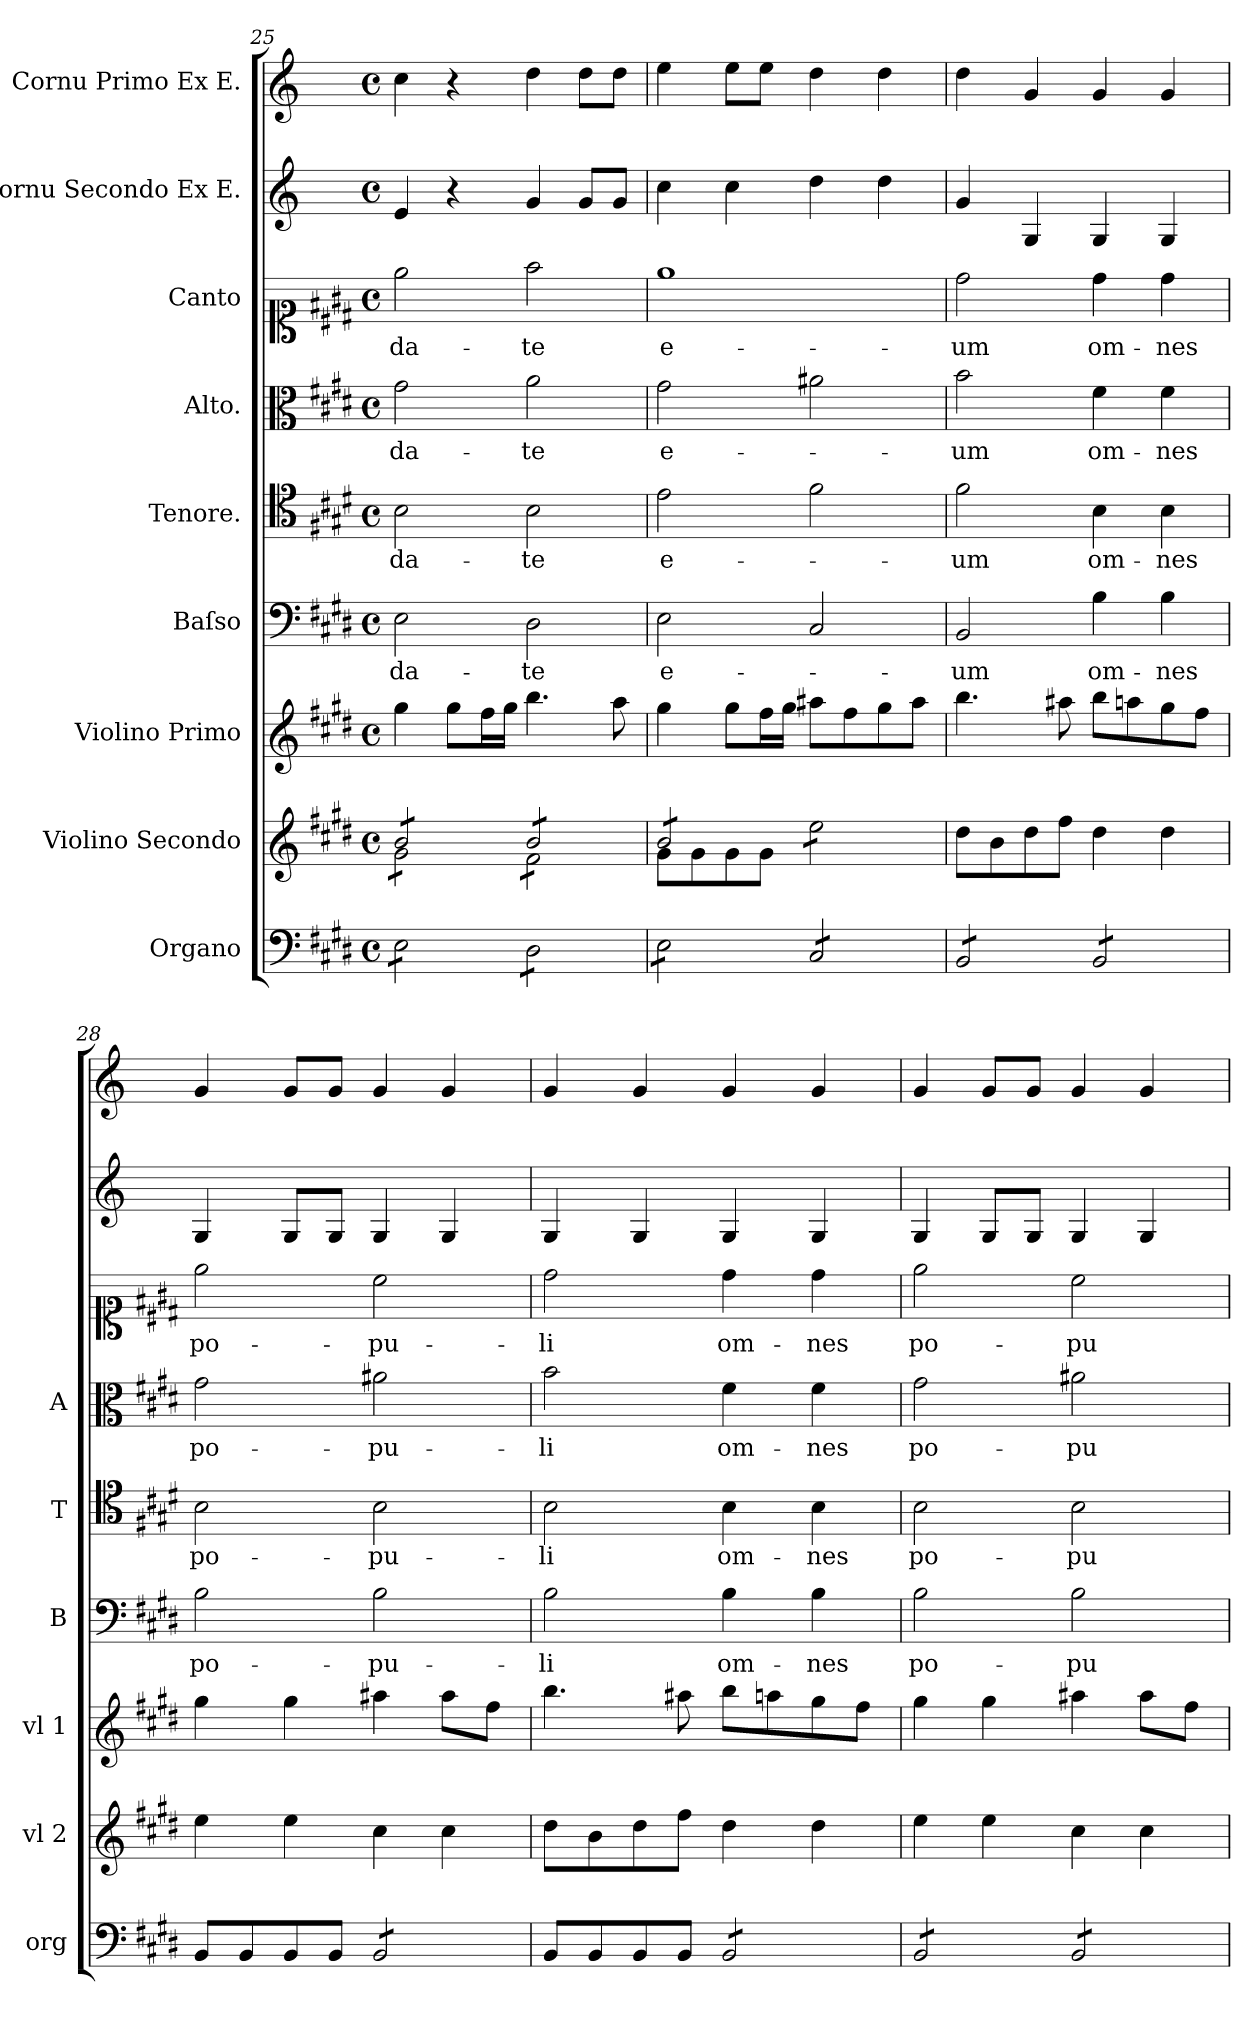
**kern	**kern	**kern	**kern	**text	**kern	**text	**kern	**text	**kern	**text	**kern	**kern
*part9	*part8	*part7	*part6	*part6	*part5	*part5	*part4	*part4	*part3	*part3	*part2	*part1
*staff9	*staff8	*staff7	*staff6	*staff6	*staff5	*staff5	*staff4	*staff4	*staff3	*staff3	*staff2	*staff1
*I"Organo	*I"Violino Secondo	*I"Violino Primo	*I"Baſso	*	*I"Tenore.	*	*I"Alto.	*	*I"Canto	*	*I"Cornu Secondo Ex E.	*I"Cornu Primo Ex E.
*I'org	*I'vl 2	*I'vl 1	*I'B	*	*I'T	*	*I'A	*	*	*	*	*
*clefF4	*clefG2	*clefG2	*clefF4	*	*clefC4	*	*clefC3	*	*clefC1	*	*clefG2	*clefG2
*	*	*	*	*	*	*	*	*	*	*	*ITrd-2c-4	*ITrd-2c-4
*k[f#c#g#d#]	*k[f#c#g#d#]	*k[f#c#g#d#]	*k[f#c#g#d#]	*	*k[f#c#g#d#]	*	*k[f#c#g#d#]	*	*k[f#c#g#d#]	*	*k[f#c#g#d#]	*k[f#c#g#d#]
*E:	*E:	*E:	*E:	*	*E:	*	*E:	*	*E:	*	*E:	*E:
*M4/4	*M4/4	*M4/4	*M4/4	*	*M4/4	*	*M4/4	*	*M4/4	*	*M4/4	*M4/4
*met(c)	*met(c)	*met(c)	*met(c)	*	*met(c)	*	*met(c)	*	*met(c)	*	*met(c)	*met(c)
=25	=25	=25	=25	=25	=25	=25	=25	=25	=25	=25	=25	=25
*	*^	*	*	*	*	*	*	*	*	*	*	*
*tremolo	*	*	*	*	*	*	*	*	*	*	*	*	*
*	*tremolo	*	*	*	*	*	*	*	*	*	*	*	*
8E\L	8b/L	8g#\L	4gg#\	2E\	-da-	2B\	-da-	2g#\	-da-	2ee\	-da-	4g#/	4ee\
8E\	8b/	8g#\	.	.	.	.	.	.	.	.	.	.	.
8E\	8b/	8g#\	8gg#\L	.	.	.	.	.	.	.	.	4r	4r
8E\J	8b/J	8g#\J	16ff#\L	.	.	.	.	.	.	.	.	.	.
.	.	.	16gg#\JJ	.	.	.	.	.	.	.	.	.	.
8D#\L	8b/L	8f#\L	4.bb\	2D#\	-te	2B\	-te	2a\	-te	2ff#\	-te	4b/	4ff#\
8D#\	8b/	8f#\	.	.	.	.	.	.	.	.	.	.	.
8D#\	8b/	8f#\	.	.	.	.	.	.	.	.	.	8b/L	8ff#\L
8D#\J	8b/J	8f#\J	8aa\	.	.	.	.	.	.	.	.	8b/J	8ff#\J
=26	=26	=26	=26	=26	=26	=26	=26	=26	=26	=26	=26	=26	=26
8E\L	8b/L	8g#\L	4gg#\	2E\	e-	2e\	e-	2g#\	e-	1ee	e-	4ee\	4gg#\
8E\	8b/	8g#\	.	.	.	.	.	.	.	.	.	.	.
8E\	8b/	8g#\	8gg#\L	.	.	.	.	.	.	.	.	4ee\	8gg#\L
8E\J	8b/J	8g#\J	16ff#\L	.	.	.	.	.	.	.	.	.	8gg#\J
.	.	.	16gg#\JJ	.	.	.	.	.	.	.	.	.	.
8C#/L	8ee\L	2ryy	8aa#X\L	2C#/	.	2f#\	.	2a#X\	.	.	.	4ff#\	4ff#\
8C#/	8ee\	.	8ff#\	.	.	.	.	.	.	.	.	.	.
8C#/	8ee\	.	8gg#\	.	.	.	.	.	.	.	.	4ff#\	4ff#\
8C#/J	8ee\J	.	8aa#\J	.	.	.	.	.	.	.	.	.	.
*	*Xtremolo	*	*	*	*	*	*	*	*	*	*	*	*
*	*v	*v	*	*	*	*	*	*	*	*	*	*	*
=27	=27	=27	=27	=27	=27	=27	=27	=27	=27	=27	=27	=27
8BB/L	8dd#\L	4.bb\	2BB/	-um	2f#\	-um	2b\	-um	2dd#\	-um	4b/	4ff#\
8BB/	8b\	.	.	.	.	.	.	.	.	.	.	.
8BB/	8dd#\	.	.	.	.	.	.	.	.	.	4B/	4b/
8BB/J	8ff#\J	8aa#X\	.	.	.	.	.	.	.	.	.	.
8BB/L	4dd#\	8bb\L	4B\	om-	4B\	om-	4f#\	om-	4dd#\	om-	4B/	4b/
8BB/	.	8aan\	.	.	.	.	.	.	.	.	.	.
8BB/	4dd#\	8gg#\	4B\	-nes	4B\	-nes	4f#\	-nes	4dd#\	-nes	4B/	4b/
8BB/J	.	8ff#\J	.	.	.	.	.	.	.	.	.	.
*Xtremolo	*	*	*	*	*	*	*	*	*	*	*	*
=28	=28	=28	=28	=28	=28	=28	=28	=28	=28	=28	=28	=28
8BB/L	4ee\	4gg#\	2B\	po-	2B\	po-	2g#\	po-	2ee\	po-	4B/	4b/
8BB/	.	.	.	.	.	.	.	.	.	.	.	.
8BB/	4ee\	4gg#\	.	.	.	.	.	.	.	.	8B/L	8b/L
8BB/J	.	.	.	.	.	.	.	.	.	.	8B/J	8b/J
*tremolo	*	*	*	*	*	*	*	*	*	*	*	*
8BB/L	4cc#\	4aa#X\	2B\	-pu-	2B\	-pu-	2a#X\	-pu-	2cc#\	-pu-	4B/	4b/
8BB/	.	.	.	.	.	.	.	.	.	.	.	.
8BB/	4cc#\	8aa#\L	.	.	.	.	.	.	.	.	4B/	4b/
8BB/J	.	8ff#\J	.	.	.	.	.	.	.	.	.	.
*Xtremolo	*	*	*	*	*	*	*	*	*	*	*	*
=29	=29	=29	=29	=29	=29	=29	=29	=29	=29	=29	=29	=29
8BB/L	8dd#\L	4.bb\	2B\	-li	2B\	-li	2b\	-li	2dd#\	-li	4B/	4b/
8BB/	8b\	.	.	.	.	.	.	.	.	.	.	.
8BB/	8dd#\	.	.	.	.	.	.	.	.	.	4B/	4b/
8BB/J	8ff#\J	8aa#X\	.	.	.	.	.	.	.	.	.	.
!	!	!	!	!LO:LY:i	!	!LO:LY:i	!	!	!	!LO:LY:i	!	!
*tremolo	*	*	*	*	*	*	*	*	*	*	*	*
8BB/L	4dd#\	8bb\L	4B\	om-	4B\	om-	4f#\	om-	4dd#\	om-	4B/	4b/
8BB/	.	8aan\	.	.	.	.	.	.	.	.	.	.
!	!	!	!	!LO:LY:i	!	!LO:LY:i	!	!	!	!LO:LY:i	!	!
8BB/	4dd#\	8gg#\	4B\	-nes	4B\	-nes	4f#\	-nes	4dd#\	-nes	4B/	4b/
8BB/J	.	8ff#\J	.	.	.	.	.	.	.	.	.	.
=30	=30	=30	=30	=30	=30	=30	=30	=30	=30	=30	=30	=30
!	!	!	!	!LO:LY:i	!	!LO:LY:i	!	!	!	!LO:LY:i	!	!
8BB/L	4ee\	4gg#\	2B\	po-	2B\	po-	2g#\	po-	2ee\	po-	4B/	4b/
8BB/	.	.	.	.	.	.	.	.	.	.	.	.
8BB/	4ee\	4gg#\	.	.	.	.	.	.	.	.	8B/L	8b/L
8BB/J	.	.	.	.	.	.	.	.	.	.	8B/J	8b/J
!	!	!	!	!LO:LY:i	!	!LO:LY:i	!	!	!	!LO:LY:i	!	!
8BB/L	4cc#\	4aa#X\	2B\	-pu-	2B\	-pu-	2a#X\	-pu-	2cc#\	-pu-	4B/	4b/
8BB/	.	.	.	.	.	.	.	.	.	.	.	.
8BB/	4cc#\	8aa#\L	.	.	.	.	.	.	.	.	4B/	4b/
8BB/J	.	8ff#\J	.	.	.	.	.	.	.	.	.	.
*Xtremolo	*	*	*	*	*	*	*	*	*	*	*	*
=	=	=	=	=	=	=	=	=	=	=	=	=
*-	*-	*-	*-	*-	*-	*-	*-	*-	*-	*-	*-	*-
